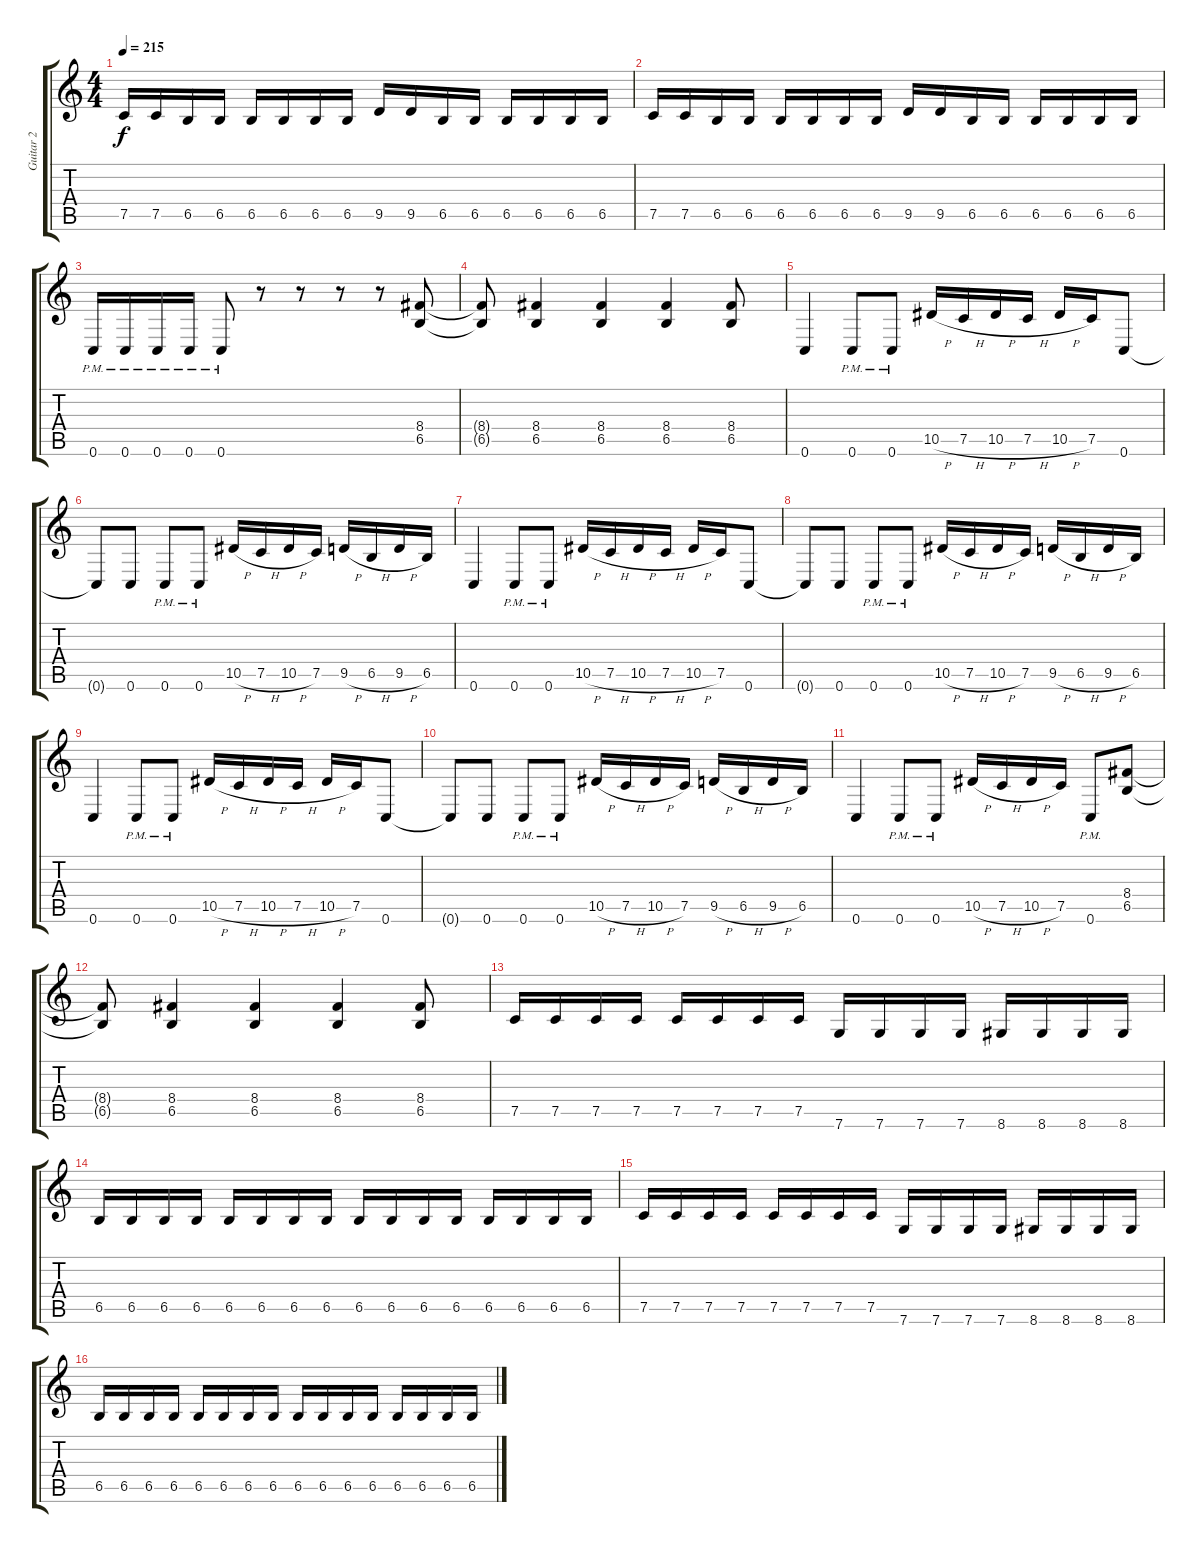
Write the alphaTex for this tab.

\track ("Guitar 2" "Guitar 2") {instrument distortionguitar}
\staff {score tabs}
\tuning (C4 G3 Eb3 Bb2 F2 C2) {hide}
\ts (4 4)
\tempo 215
\clef g2
\ks c
7.5.16{dy f} 7.5.16 6.5.16 6.5.16 6.5.16 6.5.16 6.5.16 6.5.16 9.5.16 9.5.16 6.5.16 6.5.16 6.5.16 6.5.16 6.5.16 6.5.16 |
7.5.16 7.5.16 6.5.16 6.5.16 6.5.16 6.5.16 6.5.16 6.5.16 9.5.16 9.5.16 6.5.16 6.5.16 6.5.16 6.5.16 6.5.16 6.5.16 |
0.6{pm}.16 0.6{pm}.16 0.6{pm}.16 0.6{pm}.16 0.6{pm}.8 r.8 r.8 r.8 r.8 (8.4 6.5).8 |
(8.4{t} 6.5{t}).8 (8.4 6.5).4 (8.4 6.5).4 (8.4 6.5).4 (8.4 6.5).8 |
0.6.4 0.6{pm}.8 0.6{pm}.8 10.5{h}.16 7.5{h}.16 10.5{h}.16 7.5{h}.16 10.5{h}.16 7.5.16 0.6.8 |
0.6{t}.8 0.6.8 0.6{pm}.8 0.6{pm}.8 10.5{h}.16 7.5{h}.16 10.5{h}.16 7.5.16 9.5{h}.16 6.5{h}.16 9.5{h}.16 6.5.16 |
0.6.4 0.6{pm}.8 0.6{pm}.8 10.5{h}.16 7.5{h}.16 10.5{h}.16 7.5{h}.16 10.5{h}.16 7.5.16 0.6.8 |
0.6{t}.8 0.6.8 0.6{pm}.8 0.6{pm}.8 10.5{h}.16 7.5{h}.16 10.5{h}.16 7.5.16 9.5{h}.16 6.5{h}.16 9.5{h}.16 6.5.16 |
0.6.4 0.6{pm}.8 0.6{pm}.8 10.5{h}.16 7.5{h}.16 10.5{h}.16 7.5{h}.16 10.5{h}.16 7.5.16 0.6.8 |
0.6{t}.8 0.6.8 0.6{pm}.8 0.6{pm}.8 10.5{h}.16 7.5{h}.16 10.5{h}.16 7.5.16 9.5{h}.16 6.5{h}.16 9.5{h}.16 6.5.16 |
0.6.4 0.6{pm}.8 0.6{pm}.8 10.5{h}.16 7.5{h}.16 10.5{h}.16 7.5.16 0.6{pm}.8 (8.4 6.5).8 |
(8.4{t} 6.5{t}).8 (8.4 6.5).4 (8.4 6.5).4 (8.4 6.5).4 (8.4 6.5).8 |
7.5.16 7.5.16 7.5.16 7.5.16 7.5.16 7.5.16 7.5.16 7.5.16 7.6.16 7.6.16 7.6.16 7.6.16 8.6.16 8.6.16 8.6.16 8.6.16 |
6.5.16 6.5.16 6.5.16 6.5.16 6.5.16 6.5.16 6.5.16 6.5.16 6.5.16 6.5.16 6.5.16 6.5.16 6.5.16 6.5.16 6.5.16 6.5.16 |
7.5.16 7.5.16 7.5.16 7.5.16 7.5.16 7.5.16 7.5.16 7.5.16 7.6.16 7.6.16 7.6.16 7.6.16 8.6.16 8.6.16 8.6.16 8.6.16 |
6.5.16 6.5.16 6.5.16 6.5.16 6.5.16 6.5.16 6.5.16 6.5.16 6.5.16 6.5.16 6.5.16 6.5.16 6.5.16 6.5.16 6.5.16 6.5.16
